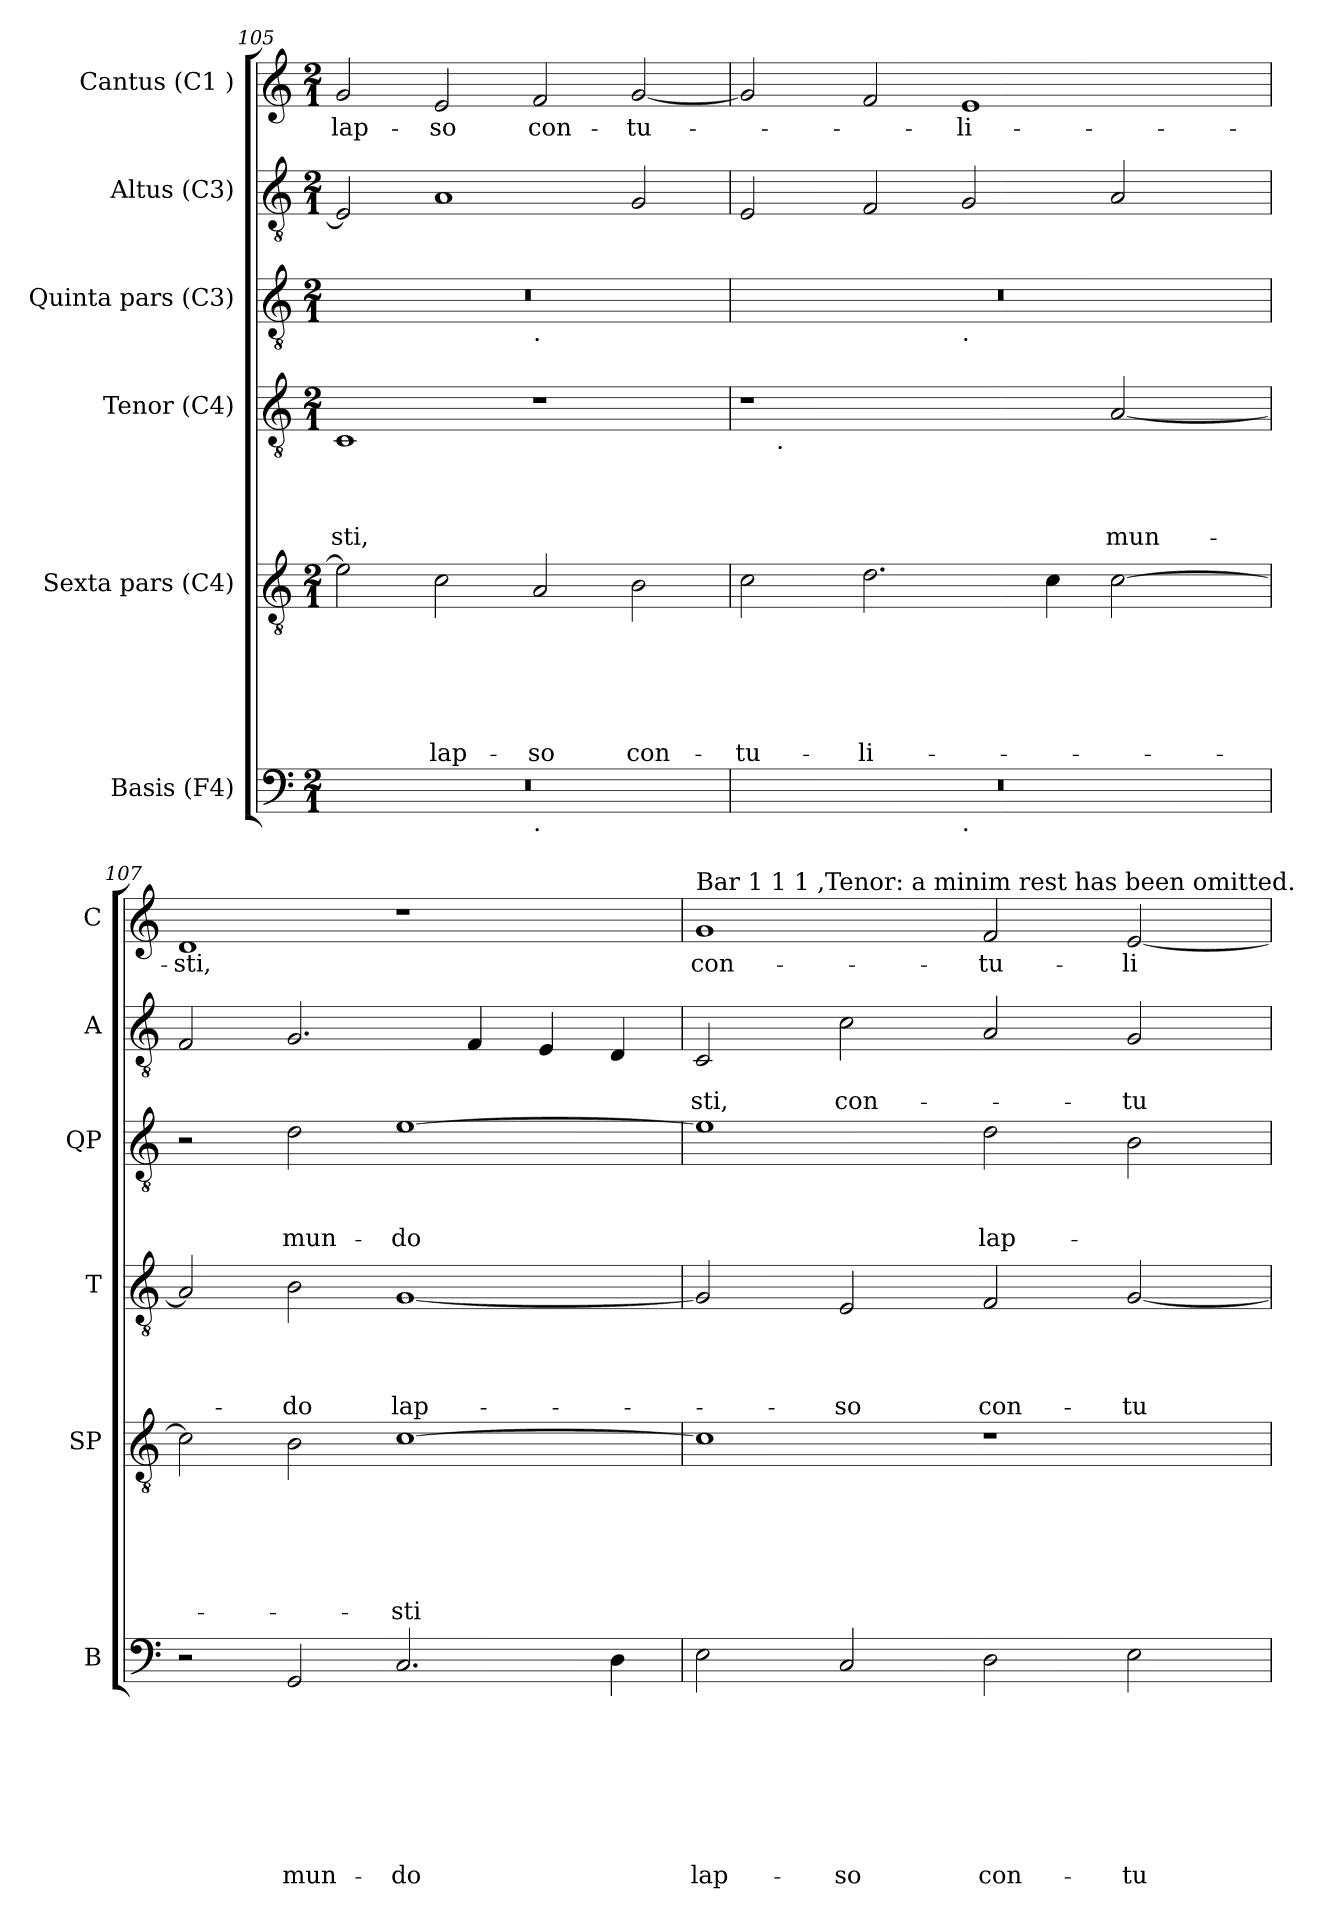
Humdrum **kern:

**kern	**text	**text	**text	**text	**text	**text	**text	**text	**kern	**text	**text	**text	**text	**text	**text	**kern	**text	**text	**text	**text	**kern	**text	**text	**text	**kern	**text	**text	**kern	**text
*part6	*part6	*part6	*part6	*part6	*part6	*part6	*part6	*part6	*part5	*part5	*part5	*part5	*part5	*part5	*part5	*part4	*part4	*part4	*part4	*part4	*part3	*part3	*part3	*part3	*part2	*part2	*part2	*part1	*part1
*staff6	*staff6	*staff6	*staff6	*staff6	*staff6	*staff6	*staff6	*staff6	*staff5	*staff5	*staff5	*staff5	*staff5	*staff5	*staff5	*staff4	*staff4	*staff4	*staff4	*staff4	*staff3	*staff3	*staff3	*staff3	*staff2	*staff2	*staff2	*staff1	*staff1
*I"Basis (F4)	*	*	*	*	*	*	*	*	*I"Sexta pars (C4)	*	*	*	*	*	*	*I"Tenor (C4)	*	*	*	*	*I"Quinta pars (C3)	*	*	*	*I"Altus (C3)	*	*	*I"Cantus (C1 )	*
*I'B	*	*	*	*	*	*	*	*	*I'SP	*	*	*	*	*	*	*I'T	*	*	*	*	*I'QP	*	*	*	*I'A	*	*	*I'C	*
*clefF4	*	*	*	*	*	*	*	*	*clefGv2	*	*	*	*	*	*	*clefGv2	*	*	*	*	*clefGv2	*	*	*	*clefGv2	*	*	*clefG2	*
*k[]	*	*	*	*	*	*	*	*	*k[]	*	*	*	*	*	*	*k[]	*	*	*	*	*k[]	*	*	*	*k[]	*	*	*k[]	*
*C:	*	*	*	*	*	*	*	*	*C:	*	*	*	*	*	*	*C:	*	*	*	*	*C:	*	*	*	*C:	*	*	*C:	*
*M2/1	*	*	*	*	*	*	*	*	*M2/1	*	*	*	*	*	*	*M2/1	*	*	*	*	*M2/1	*	*	*	*M2/1	*	*	*M2/1	*
=105	=105	=105	=105	=105	=105	=105	=105	=105	=105	=105	=105	=105	=105	=105	=105	=105	=105	=105	=105	=105	=105	=105	=105	=105	=105	=105	=105	=105	=105
!	!	!	!	!	!	!	!	!	!	!	!	!	!	!	!	!	!	!	!	!LO:LY:b	!	!	!	!	!	!	!	!	!LO:LY:b
*^	*	*	*	*	*	*	*	*	*	*	*	*	*	*	*	*	*	*	*	*	*^	*	*	*	*	*	*	*	*
0r	1ryy	.	.	.	.	.	.	.	.	2e\]	.	.	.	.	.	.	1C	.	.	.	-sti,	0r	1ryy	.	.	.	2E/]	.	.	2g/	lap-
!	!	!	!	!	!	!	!	!	!	!	!	!	!	!	!	!LO:LY:b	!	!	!	!	!	!	!	!	!	!	!	!	!	!	!LO:LY:b
.	.	.	.	.	.	.	.	.	.	2c\	.	.	.	.	.	lap-	.	.	.	.	.	.	.	.	.	.	1A	.	.	2e/	-so
!	!	!	!	!	!	!	!	!	!	!	!	!	!	!	!	!	!	!	!	!	!	!	!LO:TX:b:t=.	!	!	!	!	!	!	!	!
!	!LO:TX:b:t=.	!	!	!	!	!	!	!	!	!	!	!	!	!	!	!	!	!	!	!	!	!	!	!	!	!	!	!	!	!	!
!	!	!	!	!	!	!	!	!	!	!	!	!	!	!	!	!LO:LY:b	!	!	!	!	!	!	!	!	!	!	!	!	!	!	!LO:LY:b
.	1ryy	.	.	.	.	.	.	.	.	2A/	.	.	.	.	.	-so	1r	.	.	.	.	.	1ryy	.	.	.	.	.	.	2f/	con-
!	!	!	!	!	!	!	!	!	!	!	!	!	!	!	!	!LO:LY:b	!	!	!	!	!	!	!	!	!	!	!	!	!	!	!LO:LY:b
.	.	.	.	.	.	.	.	.	.	2B\	.	.	.	.	.	con-	.	.	.	.	.	.	.	.	.	.	2G/	.	.	[<2g/	-tu-
=106	=106	=106	=106	=106	=106	=106	=106	=106	=106	=106	=106	=106	=106	=106	=106	=106	=106	=106	=106	=106	=106	=106	=106	=106	=106	=106	=106	=106	=106	=106	=106
!	!	!	!	!	!	!	!	!	!	!	!	!	!	!	!	!LO:LY:b	!	!	!	!	!	!	!	!	!	!	!	!	!	!	!
*	*	*	*	*	*	*	*	*	*	*	*	*	*	*	*	*	*^	*	*	*	*	*	*	*	*	*	*	*	*	*	*
0r	1ryy	.	.	.	.	.	.	.	.	2c\	.	.	.	.	.	-tu-	1r	16.ryy	.	.	.	.	0r	1ryy	.	.	.	2E/	.	.	2g/]	.
!	!	!	!	!	!	!	!	!	!	!	!	!	!	!	!	!	!	!LO:TX:b:t=.	!	!	!	!	!	!	!	!	!	!	!	!	!	!
.	.	.	.	.	.	.	.	.	.	.	.	.	.	.	.	.	.	1ryy	.	.	.	.	.	.	.	.	.	.	.	.	.	.
!	!	!	!	!	!	!	!	!	!	!	!	!	!	!	!	!LO:LY:b	!	!	!	!	!	!	!	!	!	!	!	!	!	!	!	!
.	.	.	.	.	.	.	.	.	.	2.d\	.	.	.	.	.	-li-	.	.	.	.	.	.	.	.	.	.	.	2F/	.	.	2f/	.
!	!	!	!	!	!	!	!	!	!	!	!	!	!	!	!	!	!	!	!	!	!	!	!	!LO:TX:b:t=.	!	!	!	!	!	!	!	!
!	!LO:TX:b:t=.	!	!	!	!	!	!	!	!	!	!	!	!	!	!	!	!	!	!	!	!	!	!	!	!	!	!	!	!	!	!	!
!	!	!	!	!	!	!	!	!	!	!	!	!	!	!	!	!	!	!	!	!	!	!	!	!	!	!	!	!	!	!	!	!LO:LY:b:rj
.	1ryy	.	.	.	.	.	.	.	.	.	.	.	.	.	.	.	2ryy	.	.	.	.	.	.	1ryy	.	.	.	2G/	.	.	1e	-li-
.	.	.	.	.	.	.	.	.	.	.	.	.	.	.	.	.	.	2ryy	.	.	.	.	.	.	.	.	.	.	.	.	.	.
.	.	.	.	.	.	.	.	.	.	4c\	.	.	.	.	.	.	.	.	.	.	.	.	.	.	.	.	.	.	.	.	.	.
!	!	!	!	!	!	!	!	!	!	!	!	!	!	!	!	!	!	!	!	!	!	!LO:LY:b	!	!	!	!	!	!	!	!	!	!
.	.	.	.	.	.	.	.	.	.	[>2c\	.	.	.	.	.	.	[<2A/	.	.	.	.	mun-	.	.	.	.	.	2A/	.	.	.	.
.	.	.	.	.	.	.	.	.	.	.	.	.	.	.	.	.	.	4ryy	.	.	.	.	.	.	.	.	.	.	.	.	.	.
.	.	.	.	.	.	.	.	.	.	.	.	.	.	.	.	.	.	8ryy	.	.	.	.	.	.	.	.	.	.	.	.	.	.
.	.	.	.	.	.	.	.	.	.	.	.	.	.	.	.	.	.	32ryy	.	.	.	.	.	.	.	.	.	.	.	.	.	.
=107	=107	=107	=107	=107	=107	=107	=107	=107	=107	=107	=107	=107	=107	=107	=107	=107	=107	=107	=107	=107	=107	=107	=107	=107	=107	=107	=107	=107	=107	=107	=107	=107
!	!	!	!	!	!	!	!	!	!	!	!	!	!	!	!	!	!	!	!	!	!	!	!	!	!	!	!	!	!	!	!	!LO:LY:b
*	*	*	*	*	*	*	*	*	*	*	*	*	*	*	*	*	*v	*v	*	*	*	*	*	*	*	*	*	*	*	*	*	*
*v	*v	*	*	*	*	*	*	*	*	*	*	*	*	*	*	*	*	*	*	*	*	*v	*v	*	*	*	*	*	*	*	*
2r	.	.	.	.	.	.	.	.	2c\]	.	.	.	.	.	.	2A/]	.	.	.	.	2r	.	.	.	2F/	.	.	1d	-sti,
!	!	!	!	!	!	!	!	!LO:LY:b	!	!	!	!	!	!	!	!	!	!	!	!LO:LY:b	!	!	!	!LO:LY:b	!	!	!	!	!
2GG/	.	.	.	.	.	.	.	mun-	2B\	.	.	.	.	.	.	2B\	.	.	.	-do	2d\	.	.	mun-	2.G/	.	.	.	.
!	!	!	!	!	!	!	!	!LO:LY:b	!	!	!	!	!	!	!LO:LY:b	!	!	!	!	!LO:LY:b	!	!	!	!LO:LY:b	!	!	!	!	!
2.C/	.	.	.	.	.	.	.	-do	[<1c	.	.	.	.	.	-sti	[<1G	.	.	.	lap-	[<1e	.	.	-do	.	.	.	1r	.
.	.	.	.	.	.	.	.	.	.	.	.	.	.	.	.	.	.	.	.	.	.	.	.	.	4F/	.	.	.	.
.	.	.	.	.	.	.	.	.	.	.	.	.	.	.	.	.	.	.	.	.	.	.	.	.	4E/	.	.	.	.
4D\	.	.	.	.	.	.	.	.	.	.	.	.	.	.	.	.	.	.	.	.	.	.	.	.	4D/	.	.	.	.
!!LO:LB:g=z
=108	=108	=108	=108	=108	=108	=108	=108	=108	=108	=108	=108	=108	=108	=108	=108	=108	=108	=108	=108	=108	=108	=108	=108	=108	=108	=108	=108	=108	=108
!	!	!	!	!	!	!	!	!	!	!	!	!	!	!	!	!	!	!	!	!	!	!	!	!	!	!	!	!LO:TX:a:t=Bar 1 1 1 ,Tenor&colon; a minim rest has been omitted.	!
!	!	!	!	!	!	!	!	!LO:LY:b	!	!	!	!	!	!	!	!	!	!	!	!	!	!	!	!	!	!	!LO:LY:b	!	!LO:LY:b
2E\	.	.	.	.	.	.	.	lap-	1c]	.	.	.	.	.	.	2G/]	.	.	.	.	1e]	.	.	.	2C/	.	-sti,	1g	con-
!	!	!	!	!	!	!	!	!LO:LY:b	!	!	!	!	!	!	!	!	!	!	!	!LO:LY:b	!	!	!	!	!	!	!LO:LY:b	!	!
2C/	.	.	.	.	.	.	.	-so	.	.	.	.	.	.	.	2E/	.	.	.	-so	.	.	.	.	2c\	.	con-	.	.
!	!	!	!	!	!	!	!	!LO:LY:b	!	!	!	!	!	!	!	!	!	!	!	!LO:LY:b	!	!	!	!LO:LY:b	!	!	!	!	!LO:LY:b
2D\	.	.	.	.	.	.	.	con-	1r	.	.	.	.	.	.	2F/	.	.	.	con-	2d\	.	.	lap-	2A/	.	.	2f/	-tu-
!	!	!	!	!	!	!	!	!LO:LY:b	!	!	!	!	!	!	!	!	!	!	!	!LO:LY:b	!	!	!	!	!	!	!LO:LY:b	!	!LO:LY:b
2E\	.	.	.	.	.	.	.	-tu-	.	.	.	.	.	.	.	[<2G/	.	.	.	-tu-	2B\	.	.	.	2G/	.	-tu-	[<2e/	-li-
=	=	=	=	=	=	=	=	=	=	=	=	=	=	=	=	=	=	=	=	=	=	=	=	=	=	=	=	=	=
*-	*-	*-	*-	*-	*-	*-	*-	*-	*-	*-	*-	*-	*-	*-	*-	*-	*-	*-	*-	*-	*-	*-	*-	*-	*-	*-	*-	*-	*-
